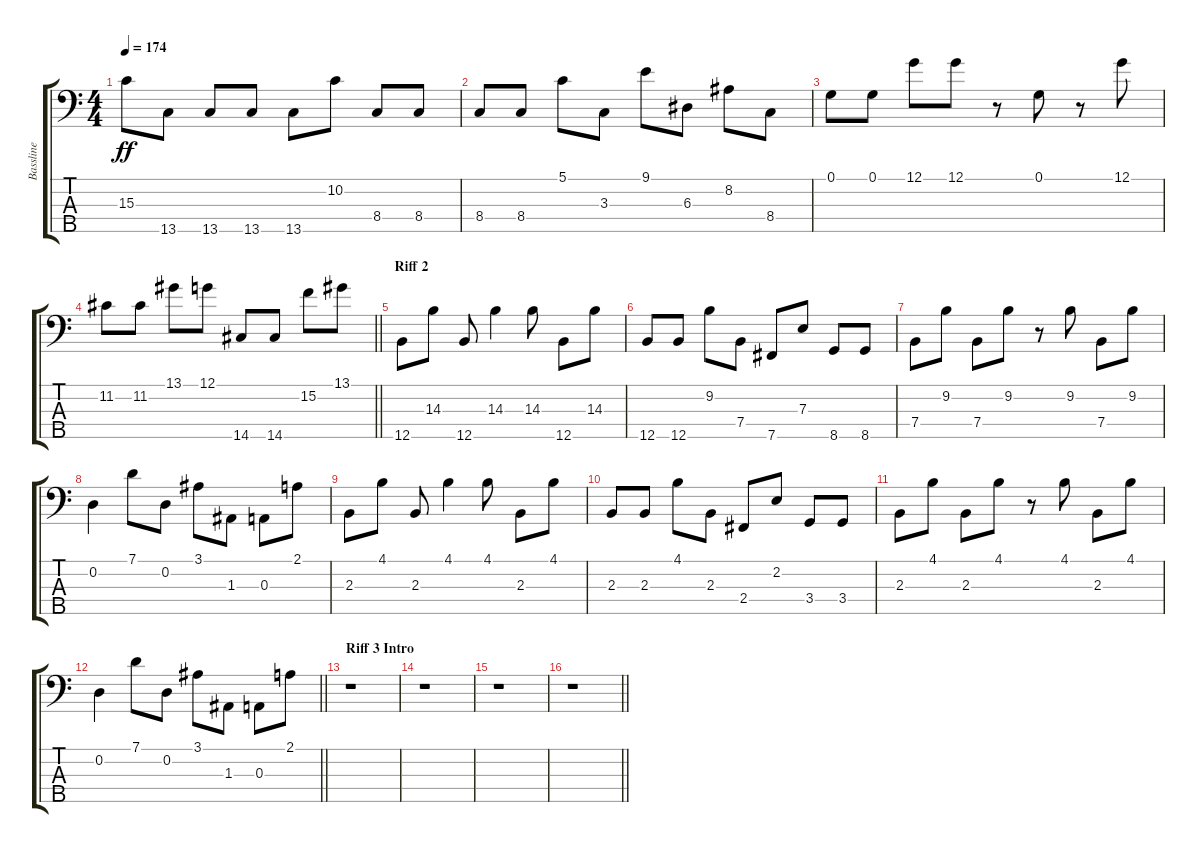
\track ("Bassline" "Bassline") {instrument electricbassfinger}
\staff {score tabs}
\tuning (G2 D2 A1 E1 B0) {hide}
\ts (4 4)
\tempo 174
\clef f4
\ks c
15.3.8{dy ff} 13.5.8 13.5.8 13.5.8 13.5.8 10.2.8 8.4.8 8.4.8 |
8.4.8 8.4.8 5.1.8 3.3.8 9.1.8 6.3.8 8.2.8 8.4.8 |
0.1.8 0.1.8 12.1.8 12.1.8 r.8 0.1.8 r.8 12.1.8 |
\barLineRight lightlight
11.2.8 11.2.8 13.1.8 12.1.8 14.5.8 14.5.8 15.2.8 13.1.8 |
\section ("" "Riff 2")
12.5.8 14.3.8 12.5.8 14.3.4 14.3.8 12.5.8 14.3.8 |
12.5.8 12.5.8 9.2.8 7.4.8 7.5.8 7.3.8 8.5.8 8.5.8 |
7.4.8 9.2.8 7.4.8 9.2.8 r.8 9.2.8 7.4.8 9.2.8 |
0.2.4 7.1.8 0.2.8 3.1.8 1.3.8 0.3.8 2.1.8 |
2.3.8 4.1.8 2.3.8 4.1.4 4.1.8 2.3.8 4.1.8 |
2.3.8 2.3.8 4.1.8 2.3.8 2.4.8 2.2.8 3.4.8 3.4.8 |
2.3.8 4.1.8 2.3.8 4.1.8 r.8 4.1.8 2.3.8 4.1.8 |
\barLineRight lightlight
0.2.4 7.1.8 0.2.8 3.1.8 1.3.8 0.3.8 2.1.8 |
\section ("" "Riff 3 Intro")
r.1 |
r.1 |
r.1 |
\barLineRight lightlight
r.1
